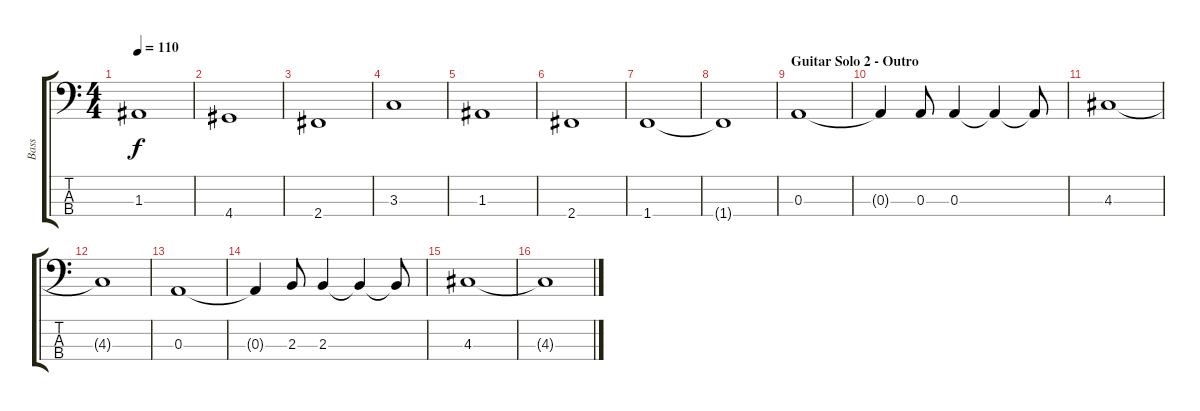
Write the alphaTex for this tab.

\track ("Bass" "Bass") {instrument electricbassfinger}
\staff {score tabs}
\tuning (G2 D2 A1 E1) {hide}
\ts (4 4)
\tempo 110
\clef f4
\ks c
1.3.1{dy f} |
4.4.1 |
2.4.1 |
3.3.1 |
1.3.1 |
2.4.1 |
1.4.1 |
1.4{t}.1 |
\section ("" "Guitar Solo 2 - Outro")
0.3.1 |
0.3{t}.4 0.3.8 0.3.4 0.3{t}.4 0.3{t}.8 |
4.3.1 |
4.3{t}.1 |
0.3.1 |
0.3{t}.4 2.3.8 2.3.4 2.3{t}.4 2.3{t}.8 |
4.3.1 |
4.3{t}.1
